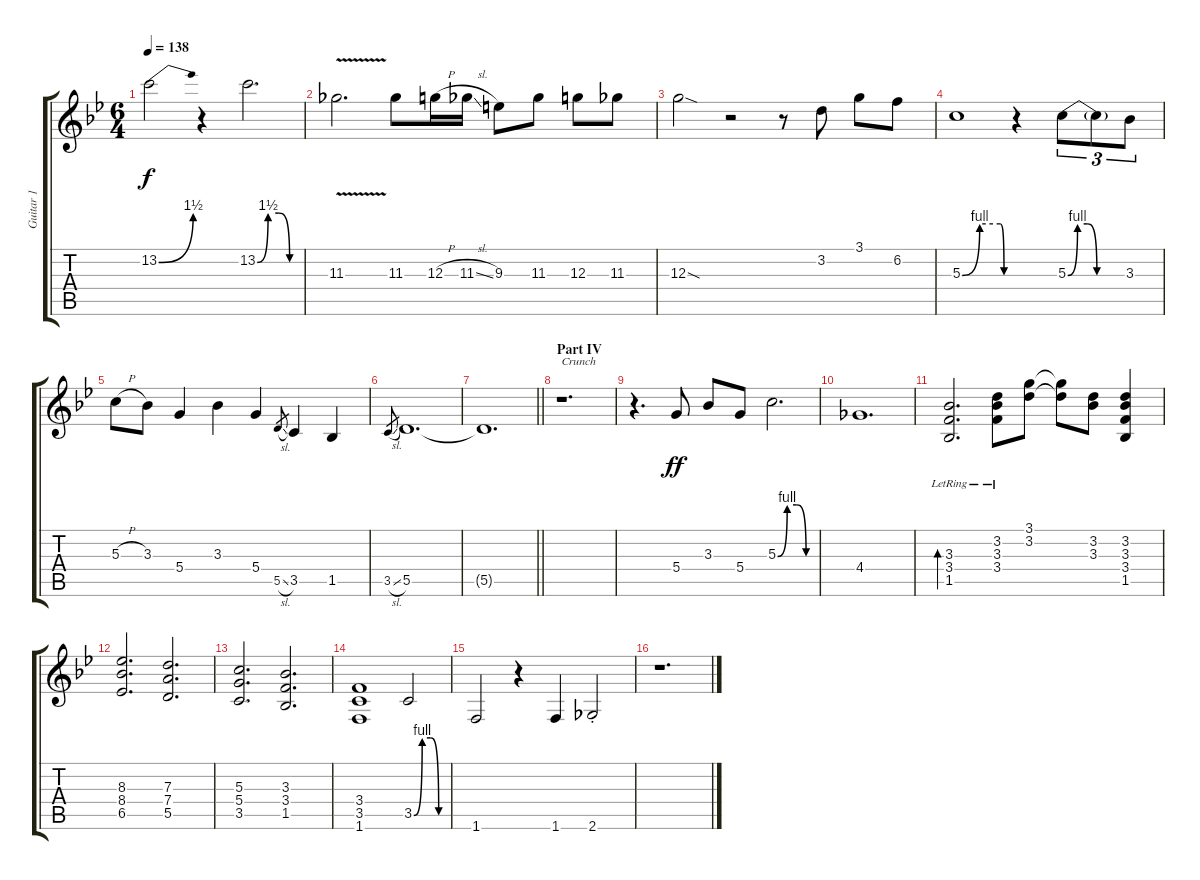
\track ("Guitar 1" "Guitar 1") {instrument electricguitarjazz}
\staff {score tabs}
\tuning (E4 B3 G3 D3 A2 E2) {hide}
\ts (6 4)
\tempo 138
\clef g2
\ks gminor
13.2{be (bend 0 0 60 6)}.2{dy f} r.4 13.2{be (custom 0 0 15 6 30 6 45 0 60 0)}.2{d} |
11.3{v}.2{d} 11.3.8 12.3{h}.16 11.3{sl}.16 9.3.8 11.3.8 12.3.8 11.3.8 |
12.3{sod}.2 r.2 r.8 3.2.8 3.1.8 6.2.8 |
5.3{be (custom 0 0 23 4 50 4 55 0 60 0)}.1 r.4 5.3{be (custom 0 0 10 4 20 4 30 0 60 0)}.8{tu (3 2)} 5.3{t}.8{tu (3 2)} 3.3.8{tu (3 2)} |
5.3{h}.8 3.3.8 5.4.4 3.3.4 5.4.4 5.5{sl}.8{gr} 3.5.4 1.5.4 |
3.5{sl}.8{gr} 5.5.1{d} |
\barLineRight lightlight
5.5{t}.1{d} |
\section ("" "Part IV")
r.1{d txt "Crunch" instrument electricguitarjazz} |
r.4{d} 5.4.8{dy ff} 3.3.8 5.4.8 5.3{be (custom 0 0 15 4 30 4 45 0 60 0)}.2{d} |
4.4.1{d} |
(3.3 3.4 1.5{lr}).2{d bd 60} (3.2 3.3{lr} 3.4{lr}).8 (3.1 3.2).8 (3.1{t} 3.2{t}).8 (3.2 3.3).8 (3.2 3.3 3.4 1.5).4 |
(8.3 8.4 6.5).2{d} (7.3 7.4 5.5).2{d} |
(5.3 5.4 3.5).2{d} (3.3 3.4 1.5).2{d} |
(3.4 3.5 1.6).1 3.5{be (custom 0 0 15 4 30 4 45 0 60 0)}.2 |
1.6.2 r.4 1.6.4 2.6{st}.2 |
r.1{d}
